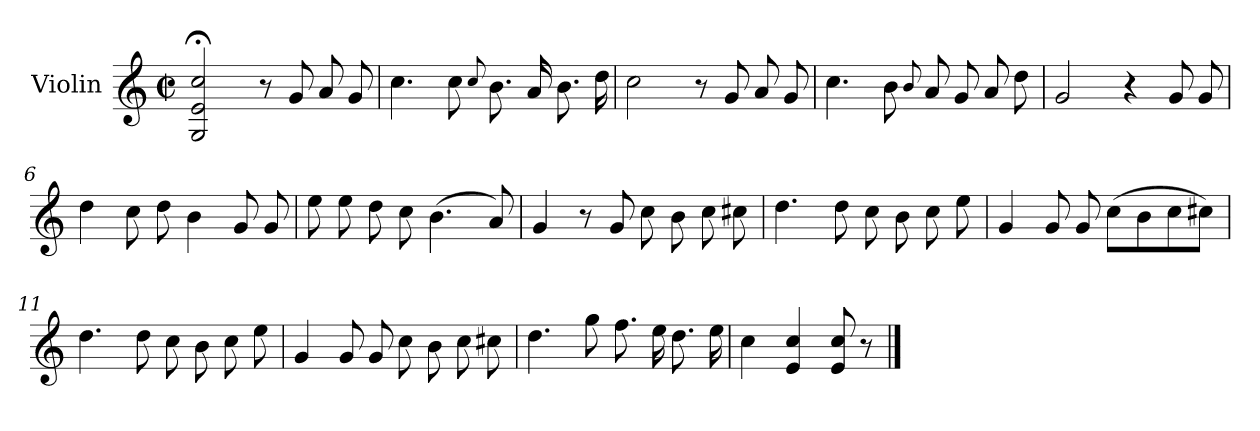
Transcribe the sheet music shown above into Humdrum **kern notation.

**kern
*part1
*staff1
*I"Violin
*I'Vln.
*clefG2
*k[]
*M2/2
*met(c|)
=1
2G;</ 2e;</ 2cc;</
8r
8g/
8a/
8g/
=2
4.cc\
8cc\
8qqcc/
8.b\
16a/
8.b\
16dd\
=3
2cc\
8r
8g/
8a/
8g/
=4
4.cc\
8b\
8qqb/
8a/
8g/
8a/
8dd\
!!LO:LB:g=z
=5
2g/
4r
8g/
8g/
=6
4dd\
8cc\
8dd\
4b\
8g/
8g/
=7
8ee\
8ee\
8dd\
8cc\
(>4.b\
8a/)
=8
4g/
8r
8g/
8cc\
8b\
8cc\
8cc#X\
=9
4.dd\
8dd\
8cc\
8b\
8cc\
8ee\
!!LO:LB:g=z
=10
4g/
8g/
8g/
(>8cc\L
8b\
8cc\
8cc#X\J)
=11
4.dd\
8dd\
8cc\
8b\
8cc\
8ee\
=12
4g/
8g/
8g/
8cc\
8b\
8cc\
8cc#X\
=13
4.dd\
8gg\
8.ff\
16ee\
8.dd\
16ee\
=14
4cc\
4e/ 4cc/
8e/ 8cc/
8r
==
*-
